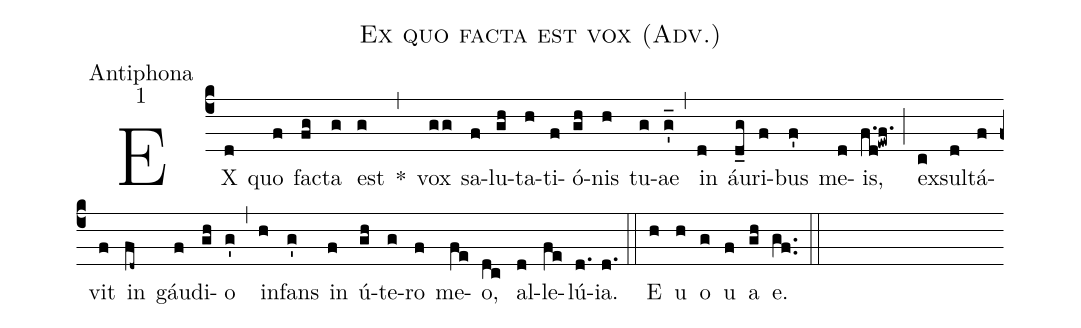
name:Ex quo facta est vox (Adv.);
office-part:Antiphona;
mode:1;
%%
(c4) EX(d) quo(f) fa(fg)cta(g) est(g) *(,) vox(gg) sa(f)lu(gh)ta(h)ti(f)ó(gh)nis(h) tu(g)ae(g'_) (,) in(d) áu(d_g)ri(f)bus(f') me(d)is,(f.d!ewf.) (;) ex(c)sul(d)tá(f)vit(f) in(fd~) gáu(f)di(gh)o(g') (,) in(h)fans(g') in(f) ú(gh)te(g)ro(f) me(fe)o,(dc) al(d)le(fe)lú(d.)ia.(d.) (::)
<eu>E(h) u(h) o(g) u(f) a(gh) e.</eu>(gf..) (::)
